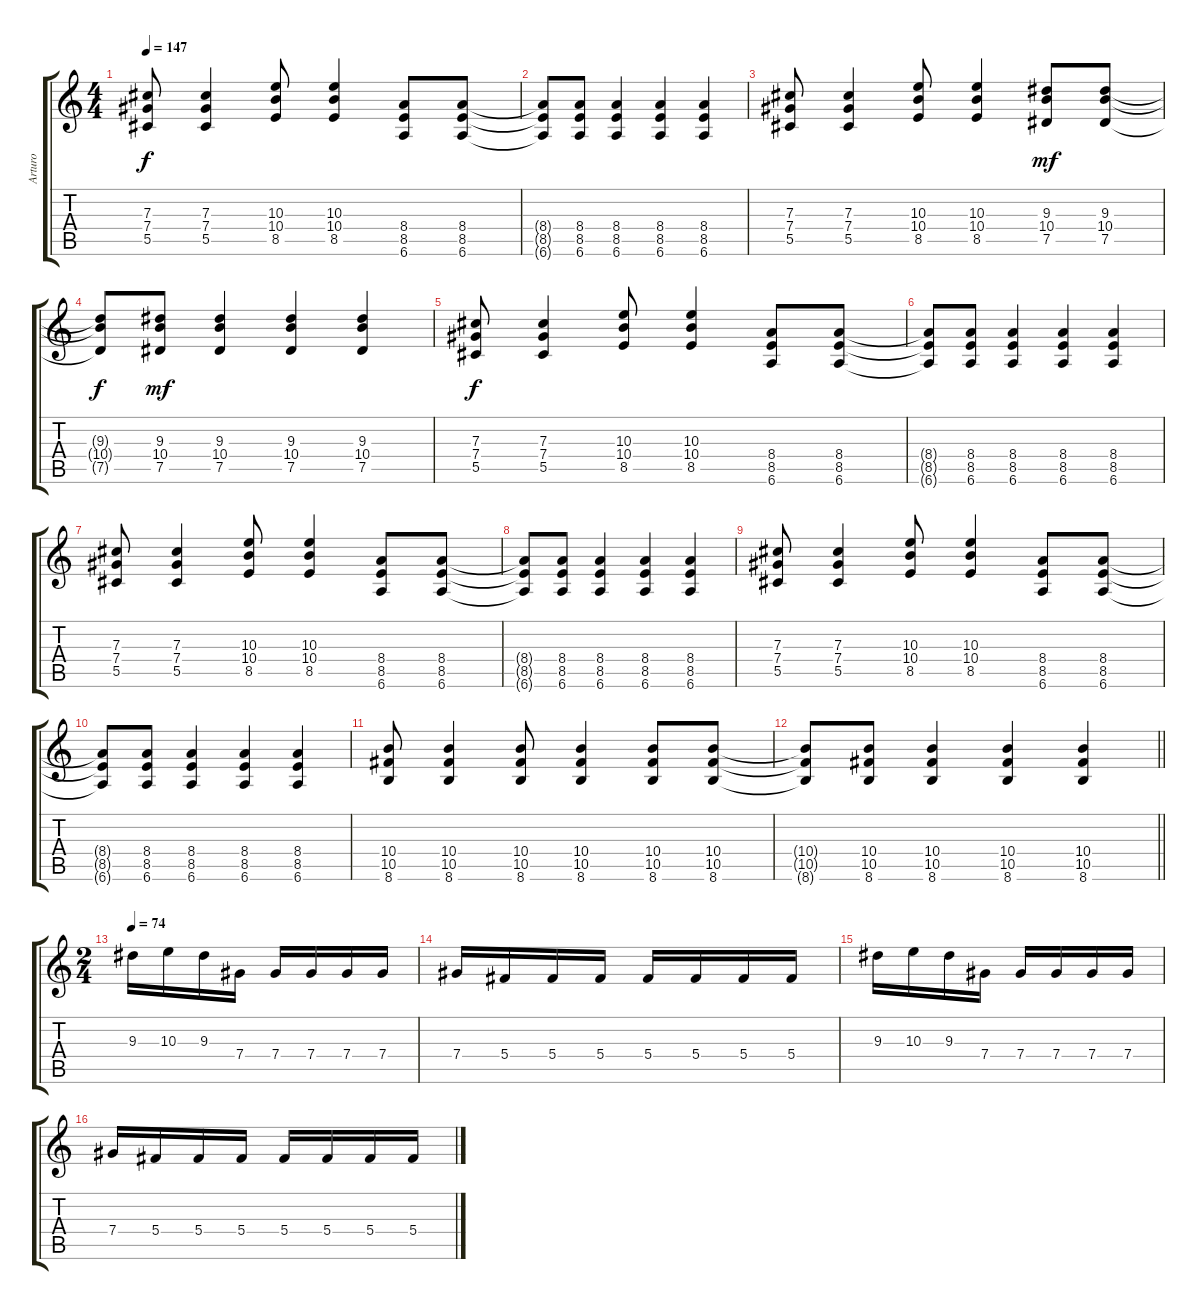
\track ("Arturo" "Arturo") {instrument distortionguitar}
\staff {score tabs}
\tuning (Eb4 Bb3 Gb3 Db3 Ab2 Eb2) {hide}
\ts (4 4)
\tempo 147
\clef g2
\ks c
(7.3 7.4 5.5).8{dy f} (7.3 7.4 5.5).4 (10.3 10.4 8.5).8 (10.3 10.4 8.5).4 (8.4 8.5 6.6).8 (8.4 8.5 6.6).8 |
(8.4{t} 8.5{t} 6.6{t}).8 (8.4 8.5 6.6).8 (8.4 8.5 6.6).4 (8.4 8.5 6.6).4 (8.4 8.5 6.6).4 |
(7.3 7.4 5.5).8 (7.3 7.4 5.5).4 (10.3 10.4 8.5).8 (10.3 10.4 8.5).4 (9.3 10.4 7.5).8{dy mf} (9.3 10.4 7.5).8 |
(9.3{t} 10.4{t} 7.5{t}).8{dy f} (9.3 10.4 7.5).8{dy mf} (9.3 10.4 7.5).4 (9.3 10.4 7.5).4 (9.3 10.4 7.5).4 |
(7.3 7.4 5.5).8{dy f} (7.3 7.4 5.5).4 (10.3 10.4 8.5).8 (10.3 10.4 8.5).4 (8.4 8.5 6.6).8 (8.4 8.5 6.6).8 |
(8.4{t} 8.5{t} 6.6{t}).8 (8.4 8.5 6.6).8 (8.4 8.5 6.6).4 (8.4 8.5 6.6).4 (8.4 8.5 6.6).4 |
(7.3 7.4 5.5).8 (7.3 7.4 5.5).4 (10.3 10.4 8.5).8 (10.3 10.4 8.5).4 (8.4 8.5 6.6).8 (8.4 8.5 6.6).8 |
(8.4{t} 8.5{t} 6.6{t}).8 (8.4 8.5 6.6).8 (8.4 8.5 6.6).4 (8.4 8.5 6.6).4 (8.4 8.5 6.6).4 |
(7.3 7.4 5.5).8 (7.3 7.4 5.5).4 (10.3 10.4 8.5).8 (10.3 10.4 8.5).4 (8.4 8.5 6.6).8 (8.4 8.5 6.6).8 |
(8.4{t} 8.5{t} 6.6{t}).8 (8.4 8.5 6.6).8 (8.4 8.5 6.6).4 (8.4 8.5 6.6).4 (8.4 8.5 6.6).4 |
(10.4 10.5 8.6).8 (10.4 10.5 8.6).4 (10.4 10.5 8.6).8 (10.4 10.5 8.6).4 (10.4 10.5 8.6).8 (10.4 10.5 8.6).8 |
\barLineRight lightlight
(10.4{t} 10.5{t} 8.6{t}).8 (10.4 10.5 8.6).8 (10.4 10.5 8.6).4 (10.4 10.5 8.6).4 (10.4 10.5 8.6).4 |
\ts (2 4)
\tempo 74
9.3.16 10.3.16 9.3.16 7.4.16 7.4.16 7.4.16 7.4.16 7.4.16 |
7.4.16 5.4.16 5.4.16 5.4.16 5.4.16 5.4.16 5.4.16 5.4.16 |
9.3.16 10.3.16 9.3.16 7.4.16 7.4.16 7.4.16 7.4.16 7.4.16 |
7.4.16{volume 0 balance 16} 5.4.16 5.4.16 5.4.16 5.4.16 5.4.16 5.4.16 5.4.16
